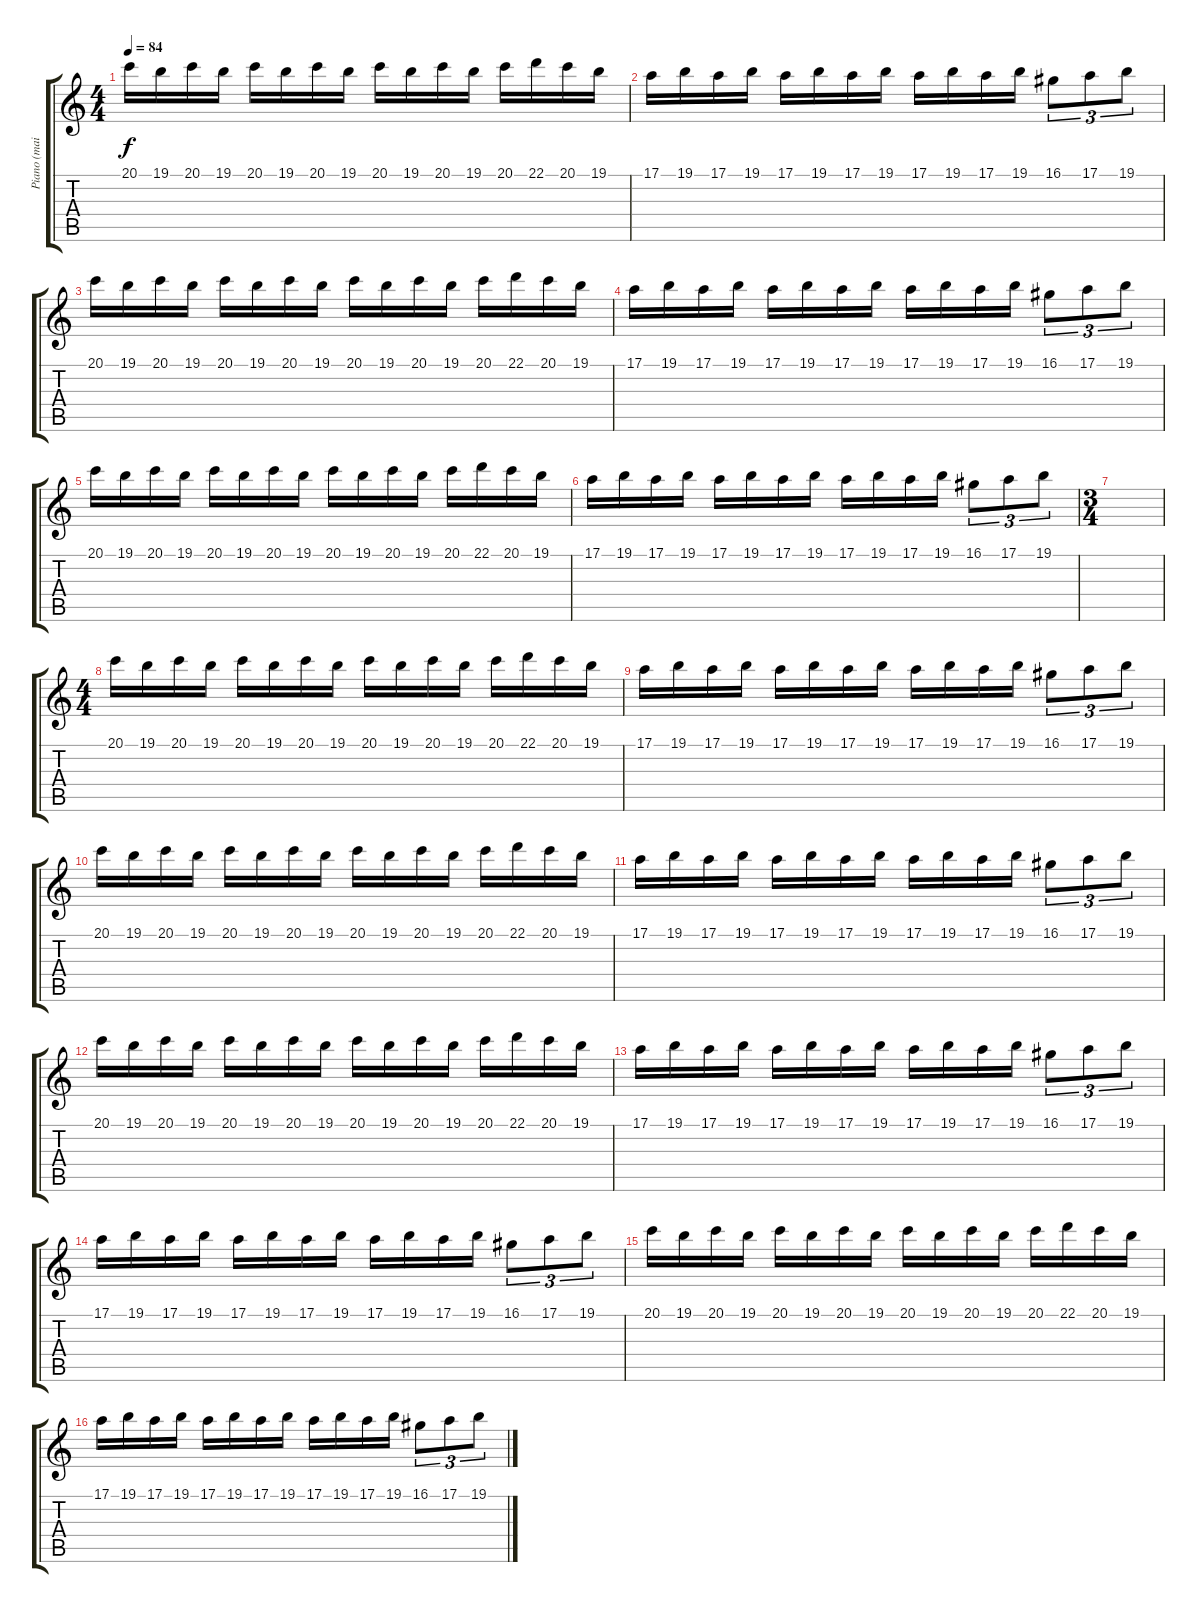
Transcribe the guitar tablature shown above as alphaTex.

\track ("Piano (main droite)" "Piano (mai") {instrument brightacousticpiano}
\staff {score tabs}
\tuning (E4 B3 G3 D3 A2 E2) {hide}
\ts (4 4)
\tempo 84
\clef g2
\ks c
20.1.16{dy f instrument brightacousticpiano} 19.1.16 20.1.16 19.1.16 20.1.16 19.1.16 20.1.16 19.1.16 20.1.16 19.1.16 20.1.16 19.1.16 20.1.16 22.1.16 20.1.16 19.1.16 |
17.1.16 19.1.16 17.1.16 19.1.16 17.1.16 19.1.16 17.1.16 19.1.16 17.1.16 19.1.16 17.1.16 19.1.16 16.1.8{tu (3 2)} 17.1.8{tu (3 2)} 19.1.8{tu (3 2)} |
20.1.16 19.1.16 20.1.16 19.1.16 20.1.16 19.1.16 20.1.16 19.1.16 20.1.16 19.1.16 20.1.16 19.1.16 20.1.16 22.1.16 20.1.16 19.1.16 |
17.1.16 19.1.16 17.1.16 19.1.16 17.1.16 19.1.16 17.1.16 19.1.16 17.1.16 19.1.16 17.1.16 19.1.16 16.1.8{tu (3 2)} 17.1.8{tu (3 2)} 19.1.8{tu (3 2)} |
20.1.16 19.1.16 20.1.16 19.1.16 20.1.16 19.1.16 20.1.16 19.1.16 20.1.16 19.1.16 20.1.16 19.1.16 20.1.16 22.1.16 20.1.16 19.1.16 |
17.1.16 19.1.16 17.1.16 19.1.16 17.1.16 19.1.16 17.1.16 19.1.16 17.1.16 19.1.16 17.1.16 19.1.16 16.1.8{tu (3 2)} 17.1.8{tu (3 2)} 19.1.8{tu (3 2)} |
\ts (3 4)
|
\ts (4 4)
20.1.16 19.1.16 20.1.16 19.1.16 20.1.16 19.1.16 20.1.16 19.1.16 20.1.16 19.1.16 20.1.16 19.1.16 20.1.16 22.1.16 20.1.16 19.1.16 |
17.1.16 19.1.16 17.1.16 19.1.16 17.1.16 19.1.16 17.1.16 19.1.16 17.1.16 19.1.16 17.1.16 19.1.16 16.1.8{tu (3 2)} 17.1.8{tu (3 2)} 19.1.8{tu (3 2)} |
20.1.16 19.1.16 20.1.16 19.1.16 20.1.16 19.1.16 20.1.16 19.1.16 20.1.16 19.1.16 20.1.16 19.1.16 20.1.16 22.1.16 20.1.16 19.1.16 |
17.1.16 19.1.16 17.1.16 19.1.16 17.1.16 19.1.16 17.1.16 19.1.16 17.1.16 19.1.16 17.1.16 19.1.16 16.1.8{tu (3 2)} 17.1.8{tu (3 2)} 19.1.8{tu (3 2)} |
20.1.16 19.1.16 20.1.16 19.1.16 20.1.16 19.1.16 20.1.16 19.1.16 20.1.16 19.1.16 20.1.16 19.1.16 20.1.16 22.1.16 20.1.16 19.1.16 |
17.1.16 19.1.16 17.1.16 19.1.16 17.1.16 19.1.16 17.1.16 19.1.16 17.1.16 19.1.16 17.1.16 19.1.16 16.1.8{tu (3 2)} 17.1.8{tu (3 2)} 19.1.8{tu (3 2)} |
17.1.16 19.1.16 17.1.16 19.1.16 17.1.16 19.1.16 17.1.16 19.1.16 17.1.16 19.1.16 17.1.16 19.1.16 16.1.8{tu (3 2)} 17.1.8{tu (3 2)} 19.1.8{tu (3 2)} |
20.1.16 19.1.16 20.1.16 19.1.16 20.1.16 19.1.16 20.1.16 19.1.16 20.1.16 19.1.16 20.1.16 19.1.16 20.1.16 22.1.16 20.1.16 19.1.16 |
17.1.16 19.1.16 17.1.16 19.1.16 17.1.16 19.1.16 17.1.16 19.1.16 17.1.16 19.1.16 17.1.16 19.1.16 16.1.8{tu (3 2)} 17.1.8{tu (3 2)} 19.1.8{tu (3 2)}
